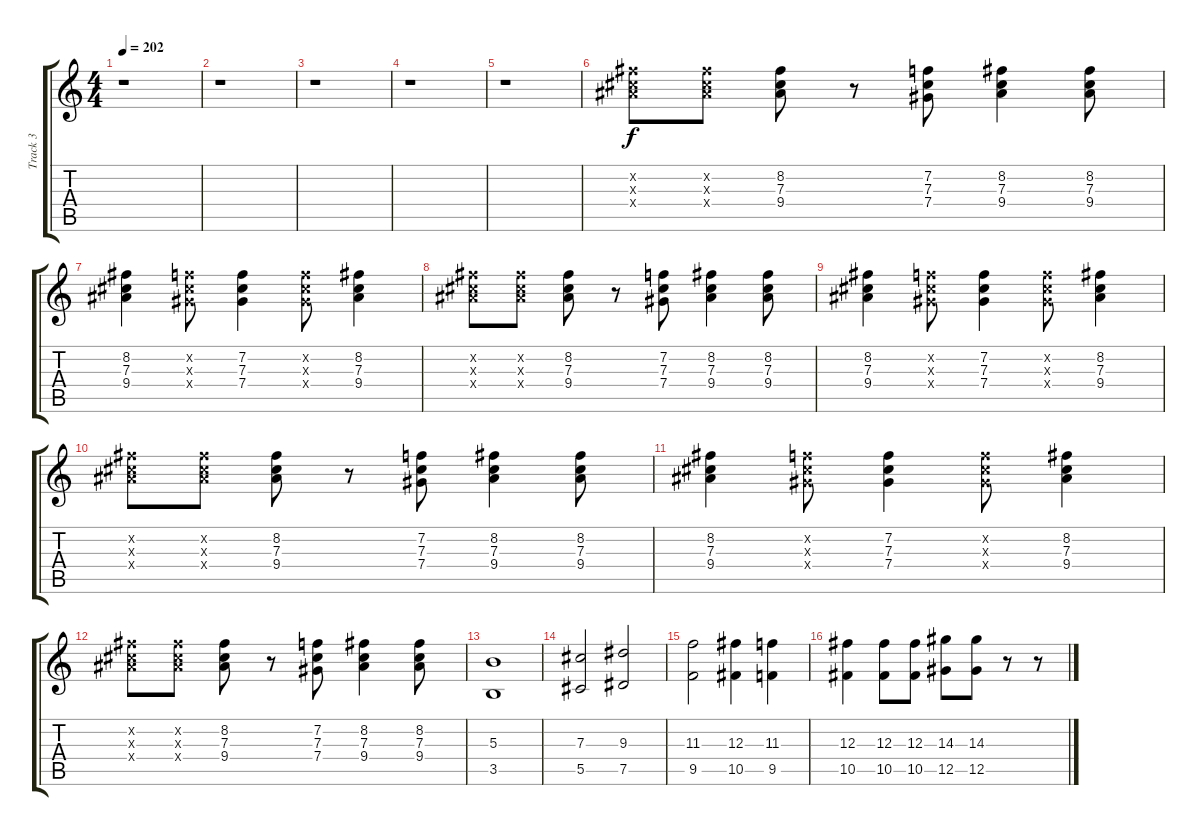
\track ("Track 3" "Track 3") {instrument acousticguitarsteel}
\staff {score tabs}
\tuning (Eb4 Bb3 Gb3 Db3 Ab2 Eb2) {hide}
\ts (4 4)
\tempo 202
\clef g2
\ks c
r.1{dy f} |
r.1 |
r.1 |
r.1 |
r.1 |
(8.2{x} 7.3{x} 9.4{x}).8 (8.2{x} 7.3{x} 9.4{x}).8 (8.2 7.3 9.4).8 r.8 (7.2 7.3 7.4).8 (8.2 7.3 9.4).4 (8.2 7.3 9.4).8 |
(8.2 7.3 9.4).4 (7.2{x} 7.3{x} 7.4{x}).8 (7.2 7.3 7.4).4 (7.2{x} 7.3{x} 7.4{x}).8 (8.2 7.3 9.4).4 |
(8.2{x} 7.3{x} 9.4{x}).8 (8.2{x} 7.3{x} 9.4{x}).8 (8.2 7.3 9.4).8 r.8 (7.2 7.3 7.4).8 (8.2 7.3 9.4).4 (8.2 7.3 9.4).8 |
(8.2 7.3 9.4).4 (7.2{x} 7.3{x} 7.4{x}).8 (7.2 7.3 7.4).4 (7.2{x} 7.3{x} 7.4{x}).8 (8.2 7.3 9.4).4 |
(8.2{x} 7.3{x} 9.4{x}).8 (8.2{x} 7.3{x} 9.4{x}).8 (8.2 7.3 9.4).8 r.8 (7.2 7.3 7.4).8 (8.2 7.3 9.4).4 (8.2 7.3 9.4).8 |
(8.2 7.3 9.4).4 (7.2{x} 7.3{x} 7.4{x}).8 (7.2 7.3 7.4).4 (7.2{x} 7.3{x} 7.4{x}).8 (8.2 7.3 9.4).4 |
(8.2{x} 7.3{x} 9.4{x}).8 (8.2{x} 7.3{x} 9.4{x}).8 (8.2 7.3 9.4).8 r.8 (7.2 7.3 7.4).8 (8.2 7.3 9.4).4 (8.2 7.3 9.4).8 |
(5.3 3.5).1 |
(7.3 5.5).2 (9.3 7.5).2 |
(11.3 9.5).2 (12.3 10.5).4 (11.3 9.5).4 |
(12.3 10.5).4 (12.3 10.5).8 (12.3 10.5).8 (14.3 12.5).8 (14.3 12.5).8 r.8 r.8
